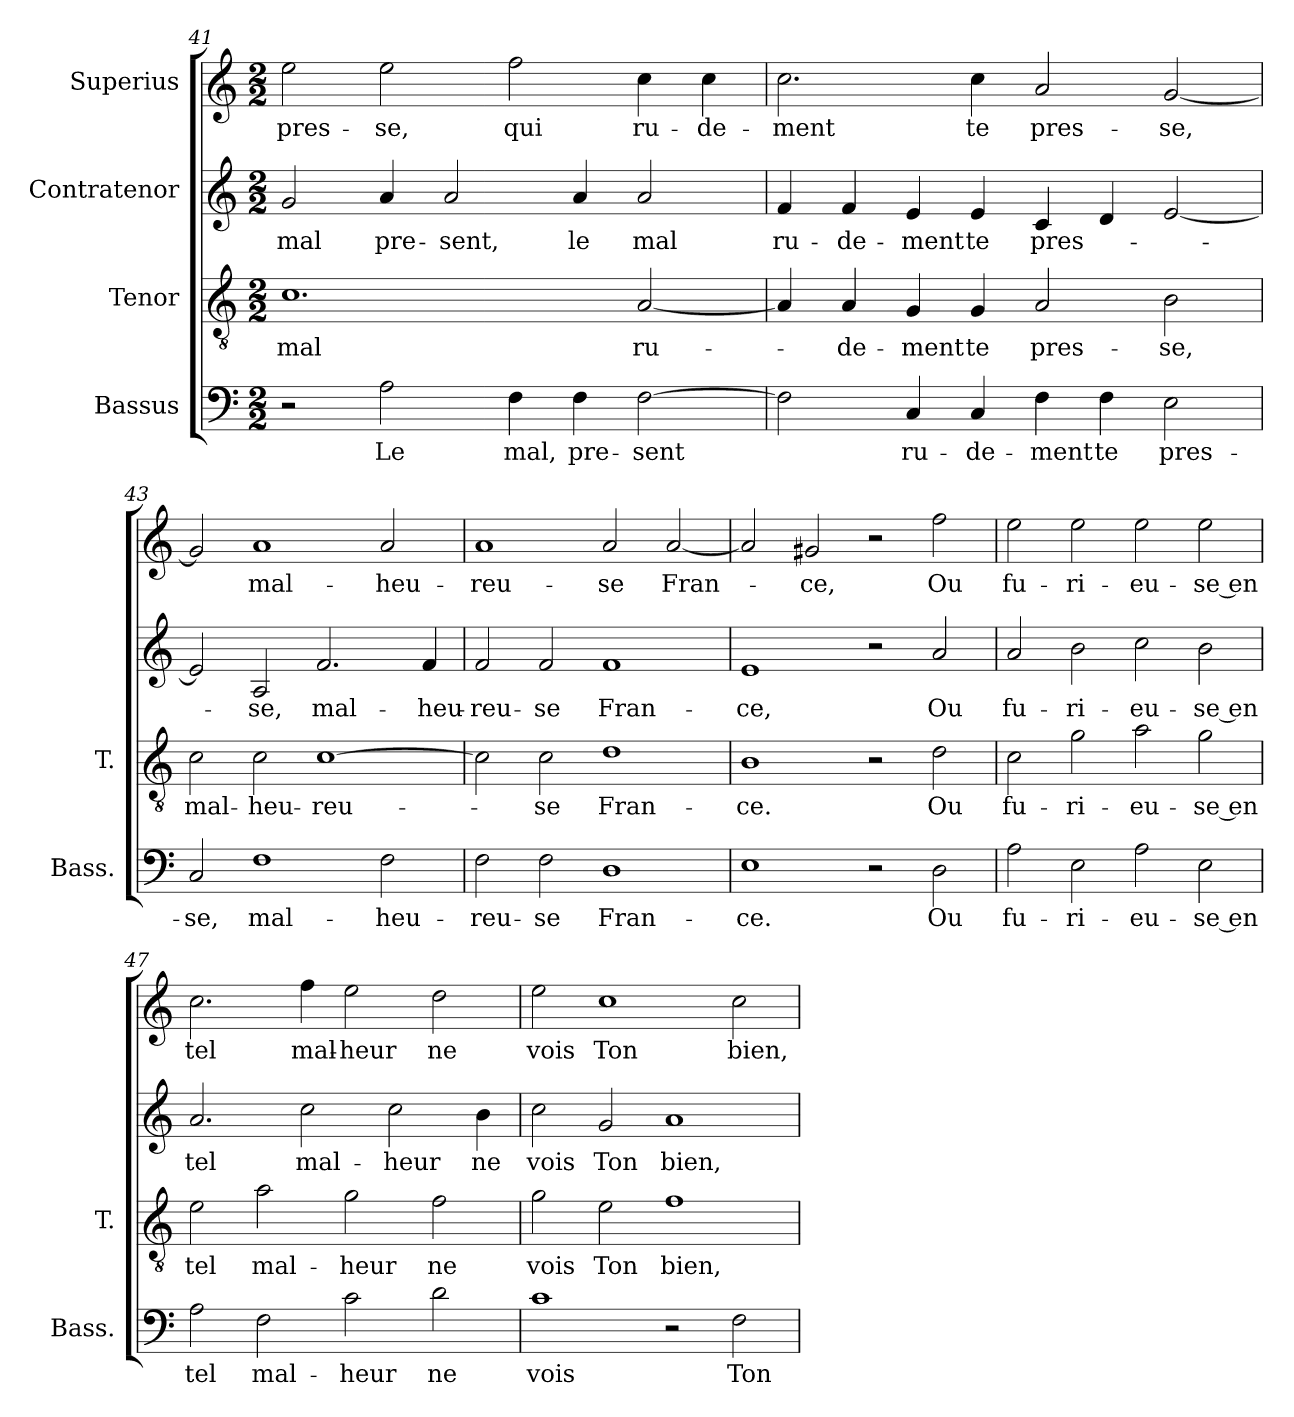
**kern	**text	**kern	**text	**kern	**text	**kern	**text
*part4	*part4	*part3	*part3	*part2	*part2	*part1	*part1
*staff4	*staff4	*staff3	*staff3	*staff2	*staff2	*staff1	*staff1
*I"Bassus	*	*I"Tenor	*	*I"Contratenor	*	*I"Superius	*
*I'Bass.	*	*I'T.	*	*	*	*	*
!!LO:LB:g=z
*clefF4	*	*clefGv2	*	*clefG2	*	*clefG2	*
*	*	*ITrd7c12	*	*	*	*	*
*k[]	*	*k[]	*	*k[]	*	*k[]	*
*C:	*	*C:	*	*C:	*	*C:	*
*M2/2	*	*M2/2	*	*M2/2	*	*M2/2	*
=41	=41	=41	=41	=41	=41	=41	=41
2r	.	1.C\	mal	2g/	mal	2ee\	pres-
2A\	Le	.	.	4a/	pre-	2ee\	-se,
.	.	.	.	2a/	-sent,	.	.
4F\	mal,	.	.	.	.	2ff\	qui
4F\	pre-	.	.	4a/	le	.	.
[2F\	-sent	[2AA/	ru-	2a/	mal	4cc\	ru-
.	.	.	.	.	.	4cc\	-de-
=42	=42	=42	=42	=42	=42	=42	=42
2F\]	.	4AA/]	.	4f/	ru-	2.cc\	-ment
.	.	4AA/	-de-	4f/	-de-	.	.
4C/	ru-	4GG/	-ment	4e/	-ment	.	.
4C/	-de-	4GG/	te	4e/	te	4cc\	te
4F\	-ment	2AA/	pres-	4c/	pres-	2a/	pres-
4F\	te	.	.	4d/	.	.	.
2E\	pres-	2BB\	-se,	[2e/	.	[2g/	-se,
=43	=43	=43	=43	=43	=43	=43	=43
2C/	-se,	2C\	mal-	2e/]	.	2g/]	.
1F\	mal-	2C\	-heu-	2A/	-se,	1a/	mal-
.	.	[1C\	-reu-	2.f/	mal-	.	.
2F\	-heu-	.	.	.	.	2a/	-heu-
.	.	.	.	4f/	-heu-	.	.
=44	=44	=44	=44	=44	=44	=44	=44
2F\	-reu-	2C\]	.	2f/	-reu-	1a/	-reu-
2F\	-se	2C\	-se	2f/	-se	.	.
1D\	Fran-	1D\	Fran-	1f/	Fran-	2a/	-se
.	.	.	.	.	.	[2a/	Fran-
!!LO:LB:g=z
=45	=45	=45	=45	=45	=45	=45	=45
1E\	-ce.	1BB\	-ce.	1e/	-ce,	2a/]	.
.	.	.	.	.	.	2g#X/	-ce,
2r	.	2r	.	2r	.	2r	.
2D\	Ou	2D\	Ou	2a/	Ou	2ff\	Ou
=46	=46	=46	=46	=46	=46	=46	=46
2A\	fu-	2C\	fu-	2a/	fu-	2ee\	fu-
2E\	-ri-	2G\	-ri-	2b\	-ri-	2ee\	-ri-
2A\	-eu-	2A\	-eu-	2cc\	-eu-	2ee\	-eu-
2E\	-se en	2G\	-se en	2b\	-se en	2ee\	-se en
=47	=47	=47	=47	=47	=47	=47	=47
2A\	tel	2E\	tel	2.a/	tel	2.cc\	tel
2F\	mal-	2A\	mal-	.	.	.	.
.	.	.	.	2cc\	mal-	4ff\	mal-
2c\	-heur	2G\	-heur	.	.	2ee\	-heur
.	.	.	.	2cc\	-heur	.	.
2d\	ne	2F\	ne	.	.	2dd\	ne
.	.	.	.	4b\	ne	.	.
=48	=48	=48	=48	=48	=48	=48	=48
1c\	vois	2G\	vois	2cc\	vois	2ee\	vois
.	.	2E\	Ton	2g/	Ton	1cc\	Ton
2r	.	1F\	bien,	1a/	bien,	.	.
2F\	Ton	.	.	.	.	2cc\	bien,
=	=	=	=	=	=	=	=
*-	*-	*-	*-	*-	*-	*-	*-
